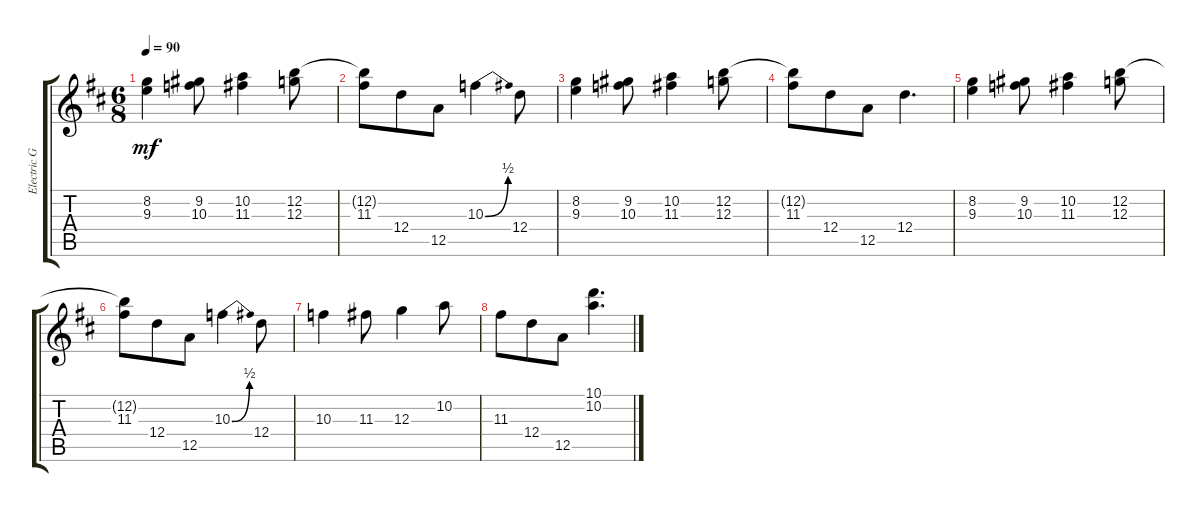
\track ("Electric Guitar" "Electric G") {instrument electricguitarclean}
\staff {score tabs}
\tuning (E4 B3 G3 D3 A2 E2) {hide}
\ts (6 8)
\tempo 90
\clef g2
\ks d
(8.2 9.3).4{dy mf instrument electricguitarclean} (9.2 10.3).8 (10.2 11.3).4 (12.2 12.3).8 |
(12.2{t} 11.3).8 12.4.8 12.5.8 10.3{be (bend 0 0 60 2)}.4 12.4.8 |
(8.2 9.3).4 (9.2 10.3).8 (10.2 11.3).4 (12.2 12.3).8 |
(12.2{t} 11.3).8 12.4.8 12.5.8 12.4.4{d} |
(8.2 9.3).4 (9.2 10.3).8 (10.2 11.3).4 (12.2 12.3).8 |
(12.2{t} 11.3).8 12.4.8 12.5.8 10.3{be (bend 0 0 60 2)}.4 12.4.8 |
10.3.4 11.3.8 12.3.4 10.2.8 |
11.3.8 12.4.8 12.5.8 (10.1 10.2).4{d}
